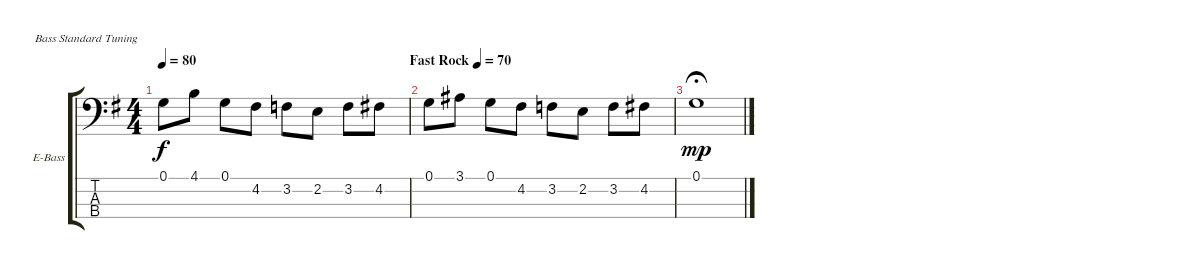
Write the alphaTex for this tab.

\defaultSystemsLayout 4
\bracketExtendMode groupsimilarinstruments
\firstSystemTrackNameOrientation horizontal
\otherSystemsTrackNameOrientation horizontal
\track ("Electric Bass" "E-Bass") {instrument electricbassfinger}
\staff {score tabs}
\tuning (G2 D2 A1 E1)
\ts (4 4)
\tempo 80
\tempo (70 "Fast Rock" 1)
\clef f4
\ks g
0.1.8{dy f} 4.1.8 0.1.8 4.2.8 3.2.8 2.2.8 3.2.8 4.2.8 |
0.1.8 3.1.8 0.1.8 4.2.8 3.2.8 2.2.8 3.2.8 4.2.8 |
0.1.1{dy mp fermata (medium 0.5)}
